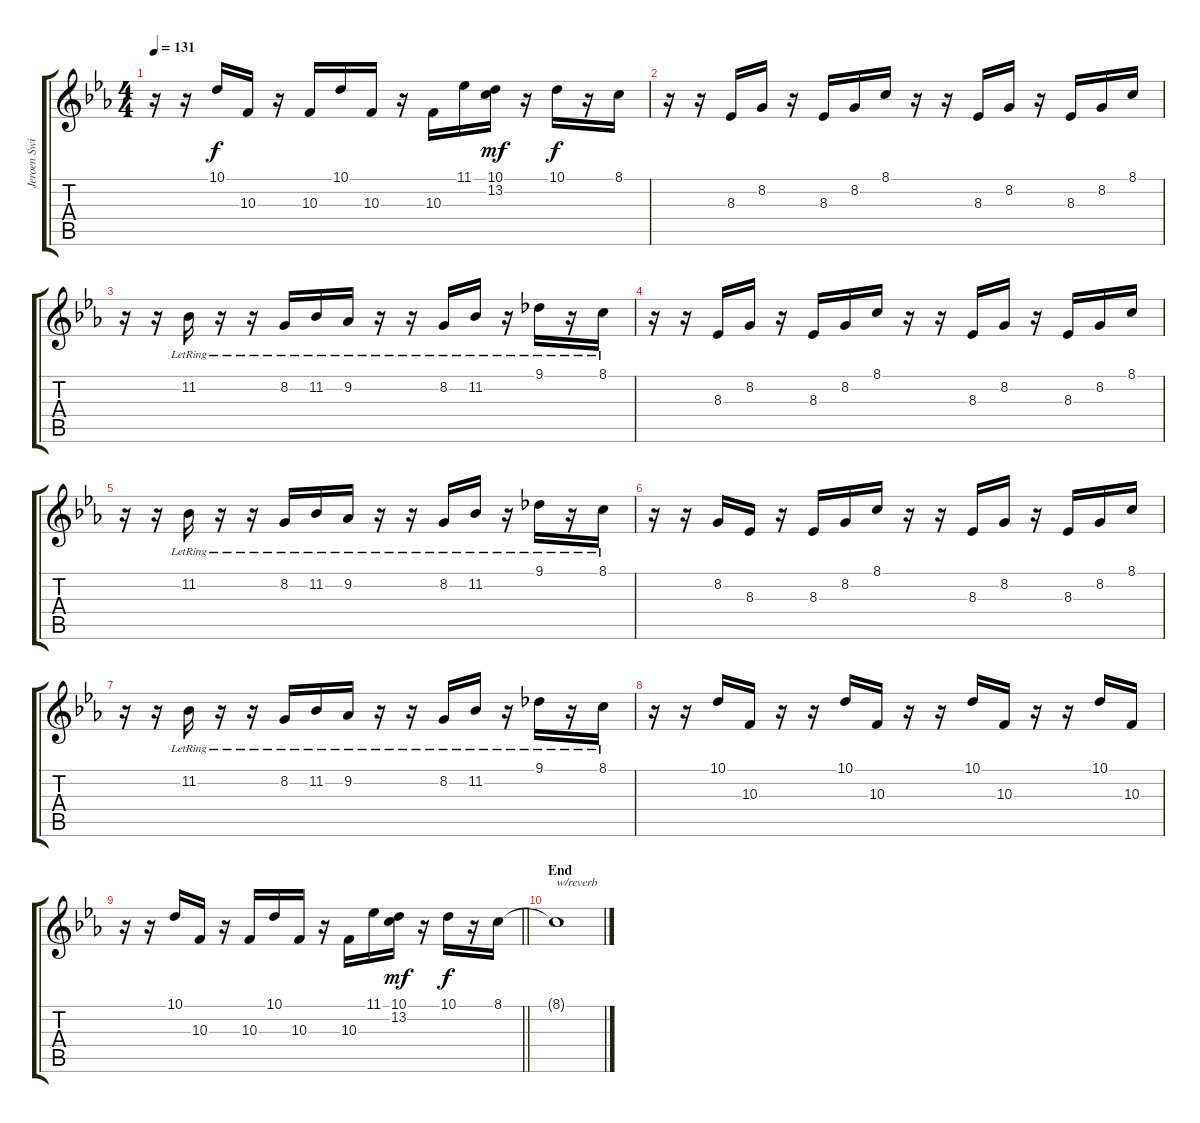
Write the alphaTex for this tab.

\track ("Jeroen Swinnen (Keyboard)" "Jeroen Swi") {instrument lead8bassandlead}
\staff {score tabs}
\tuning (E4 B3 G3 D3 A2 E2) {hide}
\ts (4 4)
\tempo 131
\clef g2
\ks cminor
r.16{dy f} r.16 10.1.16 10.3.16 r.16 10.3.16 10.1.16 10.3.16 r.16 10.3.16 11.1.16 (10.1 13.2).16{dy mf} r.16 10.1.16{dy f} r.16 8.1.16 |
r.16 r.16 8.3.16 8.2.16 r.16 8.3.16 8.2.16 8.1.16 r.16 r.16 8.3.16 8.2.16 r.16 8.3.16 8.2.16 8.1.16 |
r.16 r.16 11.2{lr}.16 r.16 r.16 8.2{lr}.16 11.2{lr}.16 9.2{lr}.16 r.16 r.16 8.2{lr}.16 11.2{lr}.16 r.16 9.1{lr}.16 r.16 8.1{lr}.16 |
r.16 r.16 8.3.16 8.2.16 r.16 8.3.16 8.2.16 8.1.16 r.16 r.16 8.3.16 8.2.16 r.16 8.3.16 8.2.16 8.1.16 |
r.16 r.16 11.2{lr}.16 r.16 r.16 8.2{lr}.16 11.2{lr}.16 9.2{lr}.16 r.16 r.16 8.2{lr}.16 11.2{lr}.16 r.16 9.1{lr}.16 r.16 8.1{lr}.16 |
r.16 r.16 8.2.16 8.3.16 r.16 8.3.16 8.2.16 8.1.16 r.16 r.16 8.3.16 8.2.16 r.16 8.3.16 8.2.16 8.1.16 |
r.16 r.16 11.2{lr}.16 r.16 r.16 8.2{lr}.16 11.2{lr}.16 9.2{lr}.16 r.16 r.16 8.2{lr}.16 11.2{lr}.16 r.16 9.1{lr}.16 r.16 8.1{lr}.16 |
r.16 r.16 10.1.16 10.3.16 r.16 r.16 10.1.16 10.3.16 r.16 r.16 10.1.16 10.3.16 r.16 r.16 10.1.16 10.3.16 |
\barLineRight lightlight
r.16 r.16 10.1.16 10.3.16 r.16 10.3.16 10.1.16 10.3.16 r.16 10.3.16 11.1.16 (10.1 13.2).16{dy mf} r.16 10.1.16{dy f} r.16 8.1.16 |
\section ("" "End")
8.1{t}.1{txt "w/reverb" volume 0}
